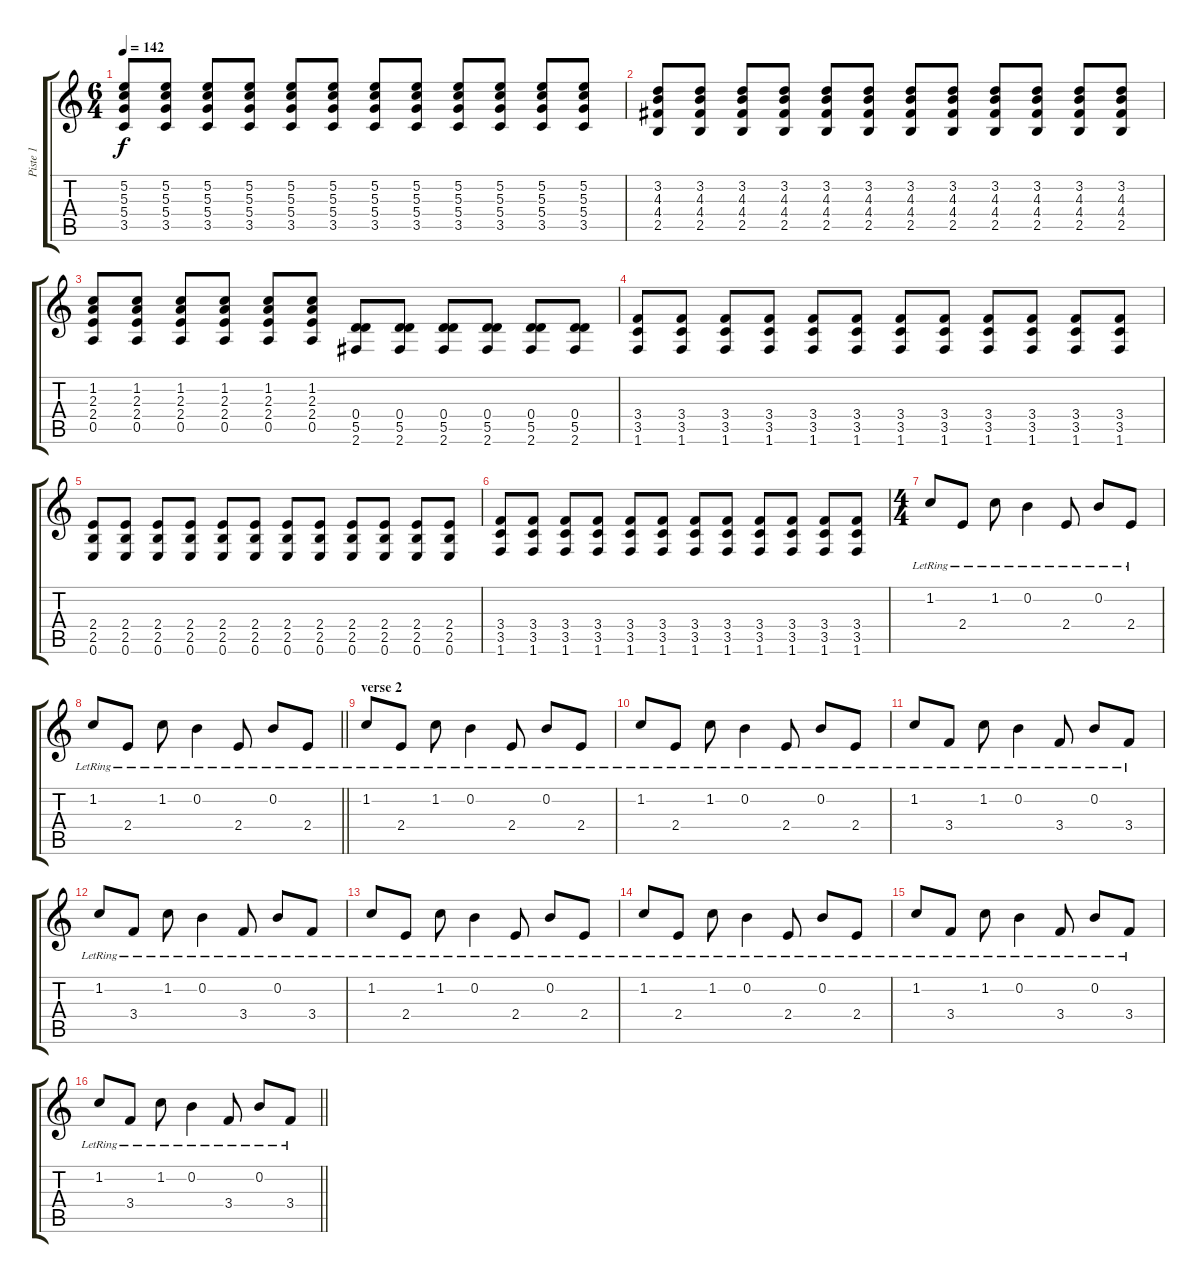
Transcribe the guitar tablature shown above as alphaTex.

\track ("Piste 1" "Piste 1") {instrument acousticguitarnylon}
\staff {score tabs}
\tuning (E4 B3 G3 D3 A2 E2) {hide}
\ts (6 4)
\tempo 142
\clef g2
\ks c
(5.2 5.3 5.4 3.5).8{dy f} (5.2 5.3 5.4 3.5).8 (5.2 5.3 5.4 3.5).8 (5.2 5.3 5.4 3.5).8 (5.2 5.3 5.4 3.5).8 (5.2 5.3 5.4 3.5).8 (5.2 5.3 5.4 3.5).8 (5.2 5.3 5.4 3.5).8 (5.2 5.3 5.4 3.5).8 (5.2 5.3 5.4 3.5).8 (5.2 5.3 5.4 3.5).8 (5.2 5.3 5.4 3.5).8 |
(3.2 4.3 4.4 2.5).8 (3.2 4.3 4.4 2.5).8 (3.2 4.3 4.4 2.5).8 (3.2 4.3 4.4 2.5).8 (3.2 4.3 4.4 2.5).8 (3.2 4.3 4.4 2.5).8 (3.2 4.3 4.4 2.5).8 (3.2 4.3 4.4 2.5).8 (3.2 4.3 4.4 2.5).8 (3.2 4.3 4.4 2.5).8 (3.2 4.3 4.4 2.5).8 (3.2 4.3 4.4 2.5).8 |
(1.2 2.3 2.4 0.5).8 (1.2 2.3 2.4 0.5).8 (1.2 2.3 2.4 0.5).8 (1.2 2.3 2.4 0.5).8 (1.2 2.3 2.4 0.5).8 (1.2 2.3 2.4 0.5).8 (0.4 5.5 2.6).8 (0.4 5.5 2.6).8 (0.4 5.5 2.6).8 (0.4 5.5 2.6).8 (0.4 5.5 2.6).8 (0.4 5.5 2.6).8 |
(3.4 3.5 1.6).8 (3.4 3.5 1.6).8 (3.4 3.5 1.6).8 (3.4 3.5 1.6).8 (3.4 3.5 1.6).8 (3.4 3.5 1.6).8 (3.4 3.5 1.6).8 (3.4 3.5 1.6).8 (3.4 3.5 1.6).8 (3.4 3.5 1.6).8 (3.4 3.5 1.6).8 (3.4 3.5 1.6).8 |
(2.4 2.5 0.6).8 (2.4 2.5 0.6).8 (2.4 2.5 0.6).8 (2.4 2.5 0.6).8 (2.4 2.5 0.6).8 (2.4 2.5 0.6).8 (2.4 2.5 0.6).8 (2.4 2.5 0.6).8 (2.4 2.5 0.6).8 (2.4 2.5 0.6).8 (2.4 2.5 0.6).8 (2.4 2.5 0.6).8 |
(3.4 3.5 1.6).8 (3.4 3.5 1.6).8 (3.4 3.5 1.6).8 (3.4 3.5 1.6).8 (3.4 3.5 1.6).8 (3.4 3.5 1.6).8 (3.4 3.5 1.6).8 (3.4 3.5 1.6).8 (3.4 3.5 1.6).8 (3.4 3.5 1.6).8 (3.4 3.5 1.6).8 (3.4 3.5 1.6).8 |
\ts (4 4)
1.2{lr}.8{instrument acousticguitarnylon} 2.4{lr}.8 1.2{lr}.8 0.2{lr}.4 2.4{lr}.8 0.2{lr}.8 2.4{lr}.8 |
\barLineRight lightlight
1.2{lr}.8 2.4{lr}.8 1.2{lr}.8 0.2{lr}.4 2.4{lr}.8 0.2{lr}.8 2.4{lr}.8 |
\section ("" "verse 2")
1.2{lr}.8 2.4{lr}.8 1.2{lr}.8 0.2{lr}.4 2.4{lr}.8 0.2{lr}.8 2.4{lr}.8 |
1.2{lr}.8 2.4{lr}.8 1.2{lr}.8 0.2{lr}.4 2.4{lr}.8 0.2{lr}.8 2.4{lr}.8 |
1.2{lr}.8 3.4{lr}.8 1.2{lr}.8 0.2{lr}.4 3.4{lr}.8 0.2{lr}.8 3.4{lr}.8 |
1.2{lr}.8 3.4{lr}.8 1.2{lr}.8 0.2{lr}.4 3.4{lr}.8 0.2{lr}.8 3.4{lr}.8 |
1.2{lr}.8 2.4{lr}.8 1.2{lr}.8 0.2{lr}.4 2.4{lr}.8 0.2{lr}.8 2.4{lr}.8 |
1.2{lr}.8 2.4{lr}.8 1.2{lr}.8 0.2{lr}.4 2.4{lr}.8 0.2{lr}.8 2.4{lr}.8 |
1.2{lr}.8 3.4{lr}.8 1.2{lr}.8 0.2{lr}.4 3.4{lr}.8 0.2{lr}.8 3.4{lr}.8 |
\barLineRight lightlight
1.2{lr}.8 3.4{lr}.8 1.2{lr}.8 0.2{lr}.4 3.4{lr}.8 0.2{lr}.8 3.4{lr}.8
